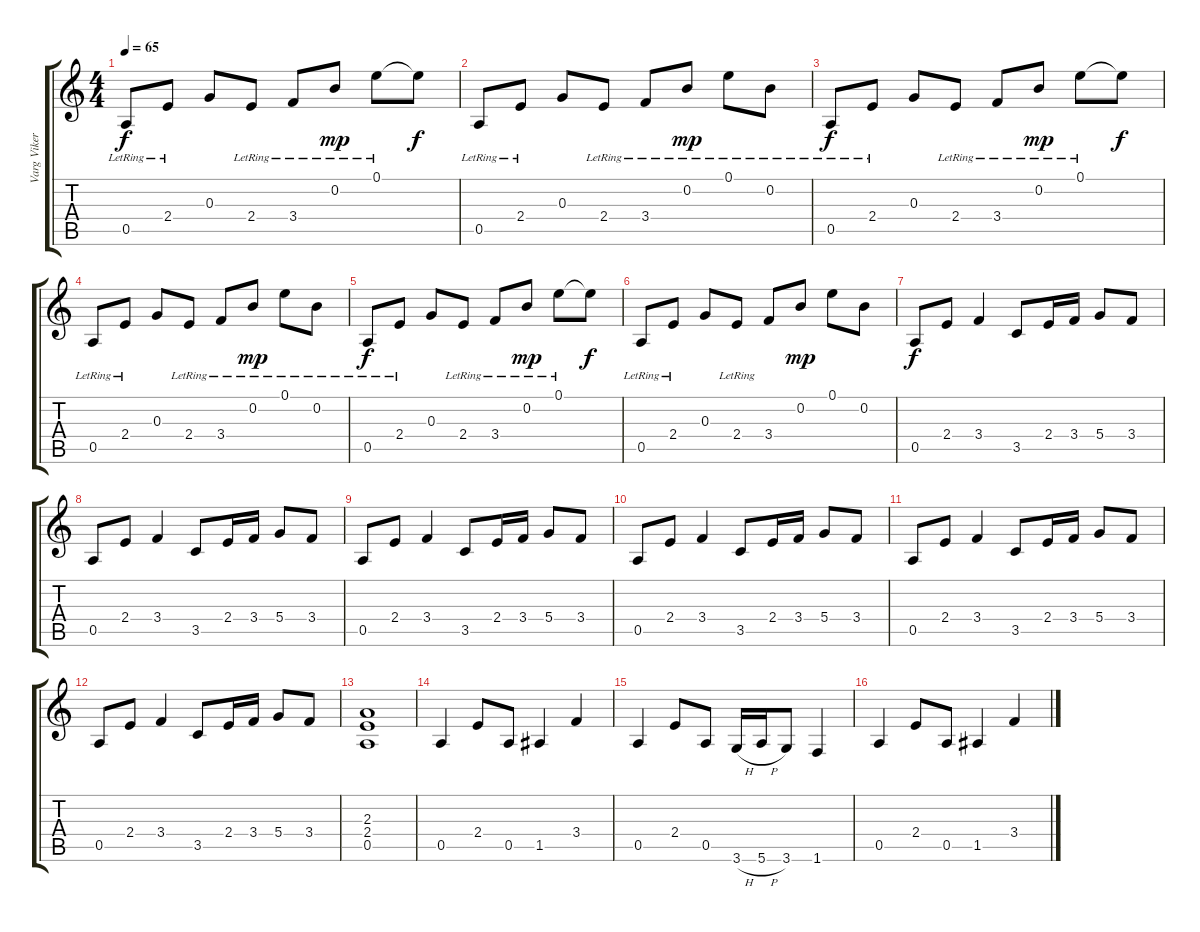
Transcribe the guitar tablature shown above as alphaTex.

\track ("Varg Vikernes" "Varg Viker") {instrument distortionguitar}
\staff {score tabs}
\tuning (E4 B3 G3 D3 A2 E2) {hide}
\ts (4 4)
\tempo 65
\clef g2
\ks c
0.5{lr}.8{dy f} 2.4{lr}.8 0.3.8 2.4{lr}.8 3.4{lr}.8 0.2{lr}.8{dy mp} 0.1{lr}.8 0.1{t}.8{dy f} |
0.5{lr}.8 2.4{lr}.8 0.3.8 2.4{lr}.8 3.4{lr}.8 0.2{lr}.8{dy mp} 0.1{lr}.8 0.2{lr}.8 |
0.5{lr}.8{dy f} 2.4{lr}.8 0.3.8 2.4{lr}.8 3.4{lr}.8 0.2{lr}.8{dy mp} 0.1{lr}.8 0.1{t}.8{dy f} |
0.5{lr}.8 2.4{lr}.8 0.3.8 2.4{lr}.8 3.4{lr}.8 0.2{lr}.8{dy mp} 0.1{lr}.8 0.2{lr}.8 |
0.5{lr}.8{dy f} 2.4{lr}.8 0.3.8 2.4{lr}.8 3.4{lr}.8 0.2{lr}.8{dy mp} 0.1{lr}.8 0.1{t}.8{dy f} |
0.5{lr}.8 2.4{lr}.8 0.3.8 2.4{lr}.8 3.4.8 0.2.8{dy mp} 0.1.8 0.2.8 |
0.5.8{dy f} 2.4.8 3.4.4 3.5.8 2.4.16 3.4.16 5.4.8 3.4.8 |
0.5.8 2.4.8 3.4.4 3.5.8 2.4.16 3.4.16 5.4.8 3.4.8 |
0.5.8 2.4.8 3.4.4 3.5.8 2.4.16 3.4.16 5.4.8 3.4.8 |
0.5.8 2.4.8 3.4.4 3.5.8 2.4.16 3.4.16 5.4.8 3.4.8 |
0.5.8 2.4.8 3.4.4 3.5.8 2.4.16 3.4.16 5.4.8 3.4.8 |
0.5.8 2.4.8 3.4.4 3.5.8 2.4.16 3.4.16 5.4.8 3.4.8 |
(2.3 2.4 0.5).1 |
0.5.4 2.4.8 0.5.8 1.5.4 3.4.4 |
0.5.4 2.4.8 0.5.8 3.6{h}.16 5.6{h}.16 3.6.8 1.6.4 |
0.5.4 2.4.8 0.5.8 1.5.4 3.4.4
